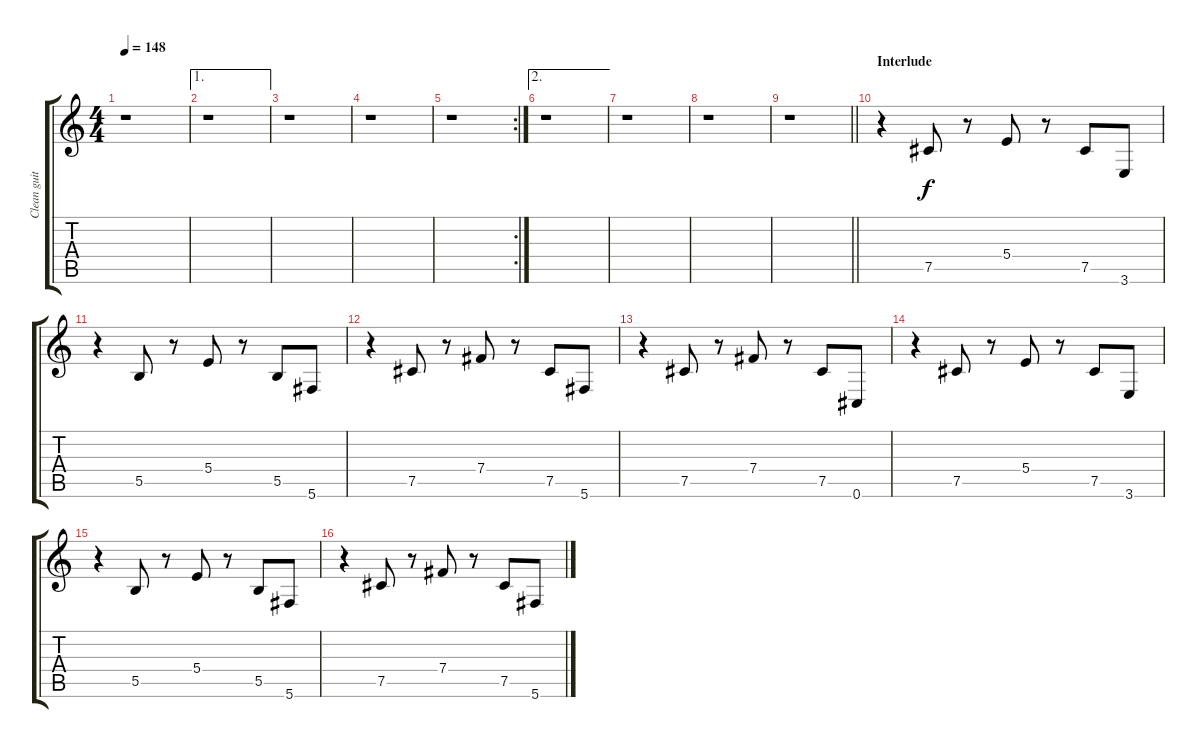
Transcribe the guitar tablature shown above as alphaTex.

\track ("Clean guitar" "Clean guit") {instrument electricguitarclean}
\staff {score tabs}
\tuning (Db4 Ab3 E3 B2 Gb2 Db2) {hide}
\ts (4 4)
\tempo 148
\clef g2
\ks c
r.1{dy f} |
\ae 1
r.1 |
r.1 |
r.1 |
\rc 2
r.1 |
\ae 2
r.1 |
r.1 |
r.1 |
\barLineRight lightlight
r.1 |
\section ("" "Interlude")
r.4 7.5.8 r.8 5.4.8 r.8 7.5.8 3.6.8 |
r.4 5.5.8 r.8 5.4.8 r.8 5.5.8 5.6.8 |
r.4 7.5.8 r.8 7.4.8 r.8 7.5.8 5.6.8 |
r.4 7.5.8 r.8 7.4.8 r.8 7.5.8 0.6.8 |
r.4 7.5.8 r.8 5.4.8 r.8 7.5.8 3.6.8 |
r.4 5.5.8 r.8 5.4.8 r.8 5.5.8 5.6.8 |
r.4 7.5.8 r.8 7.4.8 r.8 7.5.8 5.6.8
